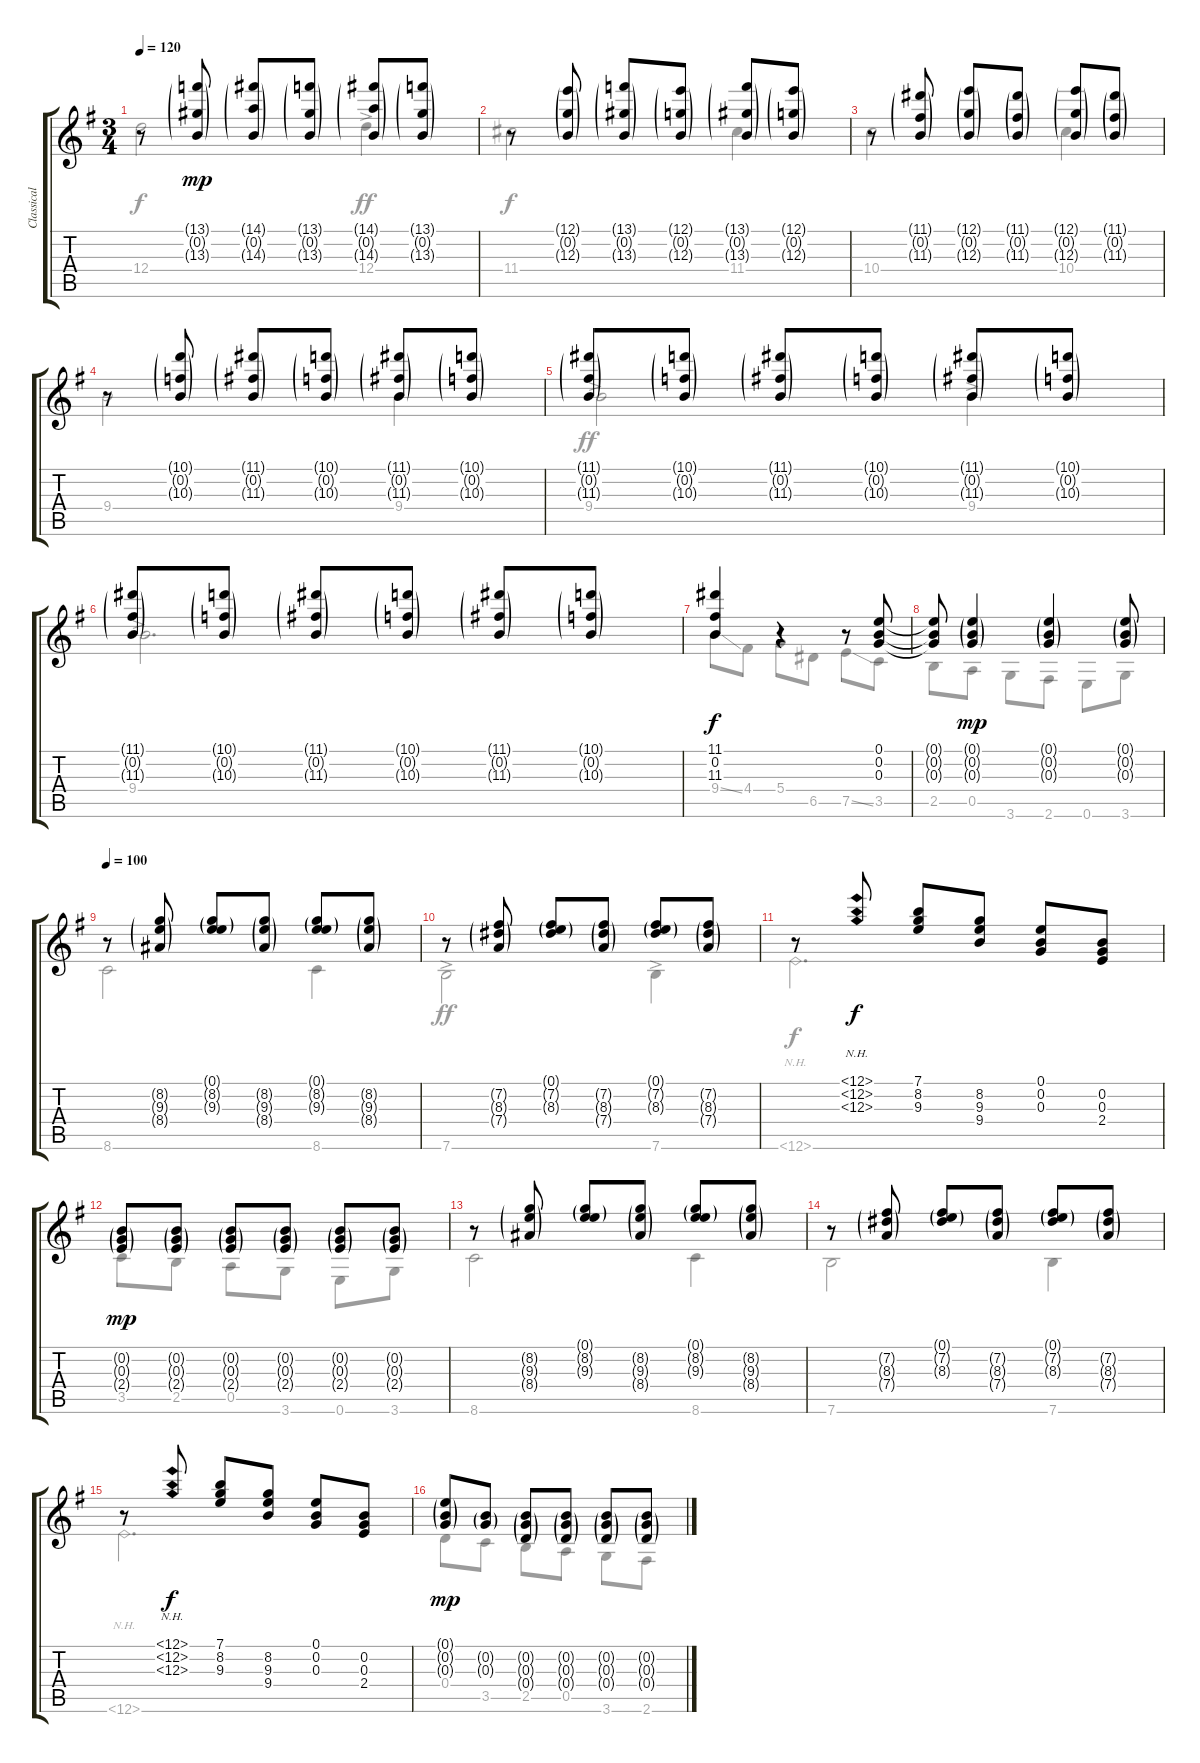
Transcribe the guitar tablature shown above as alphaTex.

\track ("Classical guitar" "Classical ") {instrument acousticguitarnylon}
\staff {score tabs}
\tuning (E4 B3 G3 D3 A2 E2) {hide}
\voice
\ts (3 4)
\tempo 120
\clef g2
\ks g
r.8{dy mp} (13.1{g} 0.2{g} 13.3{g}).8 (14.1{g} 0.2{g} 14.3{g}).8 (13.1{g} 0.2{g} 13.3{g}).8 (14.1{g} 0.2{g} 14.3{g}).8 (13.1{g} 0.2{g} 13.3{g}).8 |
r.8 (12.1{g} 0.2{g} 12.3{g}).8 (13.1{g} 0.2{g} 13.3{g}).8 (12.1{g} 0.2{g} 12.3{g}).8 (13.1{g} 0.2{g} 13.3{g}).8 (12.1{g} 0.2{g} 12.3{g}).8 |
r.8 (11.1{g} 0.2{g} 11.3{g}).8 (12.1{g} 0.2{g} 12.3{g}).8 (11.1{g} 0.2{g} 11.3{g}).8 (12.1{g} 0.2{g} 12.3{g}).8 (11.1{g} 0.2{g} 11.3{g}).8 |
r.8 (10.1{g} 0.2{g} 10.3{g}).8 (11.1{g} 0.2{g} 11.3{g}).8 (10.1{g} 0.2{g} 10.3{g}).8 (11.1{g} 0.2{g} 11.3{g}).8 (10.1{g} 0.2{g} 10.3{g}).8 |
(11.1{g} 0.2{g} 11.3{g}).8 (10.1{g} 0.2{g} 10.3{g}).8 (11.1{g} 0.2{g} 11.3{g}).8 (10.1{g} 0.2{g} 10.3{g}).8 (11.1{g} 0.2{g} 11.3{g}).8 (10.1{g} 0.2{g} 10.3{g}).8 |
(11.1{g} 0.2{g} 11.3{g}).8 (10.1{g} 0.2{g} 10.3{g}).8 (11.1{g} 0.2{g} 11.3{g}).8 (10.1{g} 0.2{g} 10.3{g}).8 (11.1{g} 0.2{g} 11.3{g}).8 (10.1{g} 0.2{g} 10.3{g}).8 |
(11.1 0.2 11.3).4{dy f} r.4 r.8 (0.1 0.2 0.3).8 |
(0.1{t} 0.2{t} 0.3{t}).8 (0.1{g} 0.2{g} 0.3{g}).4{dy mp} (0.1{g} 0.2{g} 0.3{g}).4 (0.1{g} 0.2{g} 0.3{g}).8 |
\tempo 100
r.8 (8.2{g} 9.3{g} 8.4{g}).8 (0.1{g} 8.2{g} 9.3{g}).8 (8.2{g} 9.3{g} 8.4{g}).8 (0.1{g} 8.2{g} 9.3{g}).8 (8.2{g} 9.3{g} 8.4{g}).8 |
r.8 (7.2{g} 8.3{g} 7.4{g}).8 (0.1{g} 7.2{g} 8.3{g}).8 (7.2{g} 8.3{g} 7.4{g}).8 (0.1{g} 7.2{g} 8.3{g}).8 (7.2{g} 8.3{g} 7.4{g}).8 |
r.8 (12.1{nh} 12.2{nh} 12.3{nh}).8{dy f} (7.1 8.2 9.3).8 (8.2 9.3 9.4).8 (0.1 0.2 0.3).8 (0.2 0.3 2.4).8 |
(0.2{g} 0.3{g} 2.4{g}).8{dy mp} (0.2{g} 0.3{g} 2.4{g}).8 (0.2{g} 0.3{g} 2.4{g}).8 (0.2{g} 0.3{g} 2.4{g}).8 (0.2{g} 0.3{g} 2.4{g}).8 (0.2{g} 0.3{g} 2.4{g}).8 |
r.8 (8.2{g} 9.3{g} 8.4{g}).8 (0.1{g} 8.2{g} 9.3{g}).8 (8.2{g} 9.3{g} 8.4{g}).8 (0.1{g} 8.2{g} 9.3{g}).8 (8.2{g} 9.3{g} 8.4{g}).8 |
r.8 (7.2{g} 8.3{g} 7.4{g}).8 (0.1{g} 7.2{g} 8.3{g}).8 (7.2{g} 8.3{g} 7.4{g}).8 (0.1{g} 7.2{g} 8.3{g}).8 (7.2{g} 8.3{g} 7.4{g}).8 |
r.8 (12.1{nh} 12.2{nh} 12.3{nh}).8{dy f} (7.1 8.2 9.3).8 (8.2 9.3 9.4).8 (0.1 0.2 0.3).8 (0.2 0.3 2.4).8 |
(0.1{g} 0.2{g} 0.3{g}).8{dy mp} (0.2{g} 0.3{g}).8 (0.2{g} 0.3{g} 0.4{g}).8 (0.2{g} 0.3{g} 0.4{g}).8 (0.2{g} 0.3{g} 0.4{g}).8 (0.2{g} 0.3{g} 0.4{g}).8
\voice
\clef g2
\ottava regular
\simile none
\ks g
12.4.2{dy f} 12.4{ac}.4{dy ff} |
11.4.2{dy f} 11.4.4 |
10.4.2 10.4.4 |
9.4.2 9.4.4 |
9.4{ac}.2{dy ff} 9.4{ac}.4 |
9.4{ac}.2{d} |
9.4{ss}.8{dy f} 4.4.8 5.4.8 6.5.8 7.5{ss}.8 3.5.8 |
2.5.8 0.5.8 3.6.8 2.6.8 0.6.8 3.6.8 |
8.6.2 8.6.4 |
7.6{ac}.2{dy ff} 7.6{ac}.4 |
12.6{nh}.2{d dy f} |
3.5.8 2.5.8 0.5.8 3.6.8 0.6.8 3.6.8 |
8.6.2 8.6.4 |
7.6.2 7.6.4 |
12.6{nh}.2{d} |
0.4.8 3.5.8 2.5.8 0.5.8 3.6.8 2.6.8
